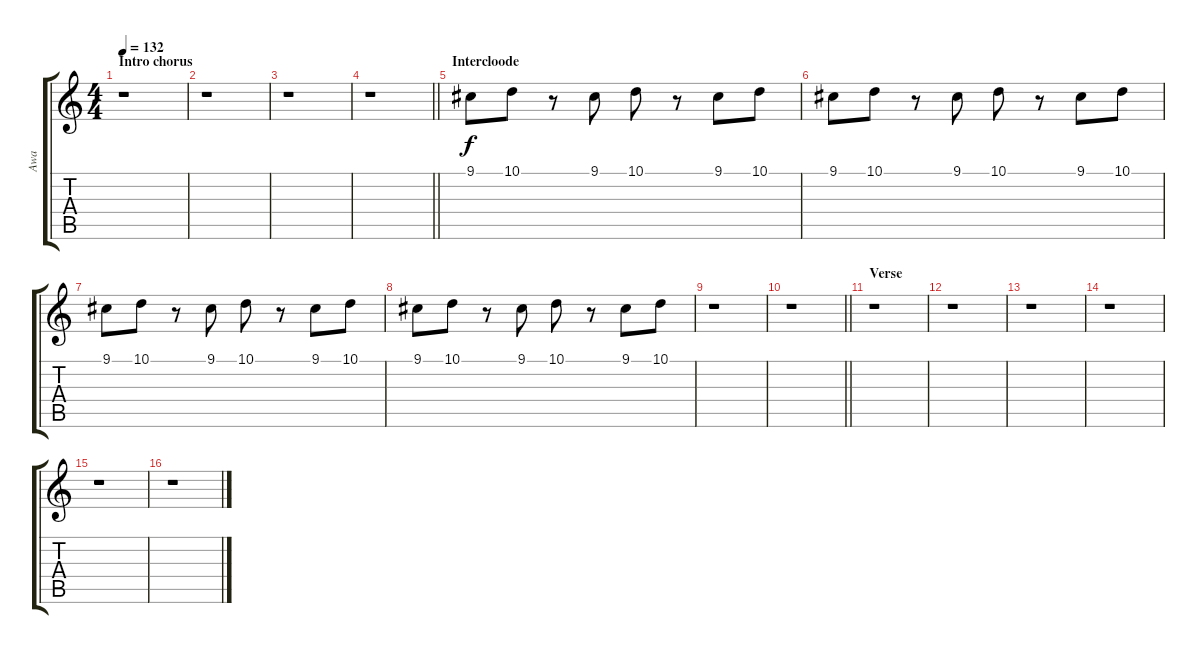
\track ("Awa" "Awa") {instrument stringensemble1}
\staff {score tabs}
\tuning (E4 B3 G3 D3 A2 E2) {hide}
\ts (4 4)
\section ("" "Intro chorus")
\tempo 132
\clef g2
\ks c
r.1{dy f instrument stringensemble1} |
r.1 |
r.1 |
\barLineRight lightlight
r.1 |
\section ("" "Intercloode")
9.1.8 10.1.8 r.8 9.1.8 10.1.8 r.8 9.1.8 10.1.8 |
9.1.8 10.1.8 r.8 9.1.8 10.1.8 r.8 9.1.8 10.1.8 |
9.1.8 10.1.8 r.8 9.1.8 10.1.8 r.8 9.1.8 10.1.8 |
9.1.8 10.1.8 r.8 9.1.8 10.1.8 r.8 9.1.8 10.1.8 |
r.1 |
\barLineRight lightlight
r.1 |
\section ("" "Verse")
r.1 |
r.1 |
r.1 |
r.1 |
r.1 |
r.1
